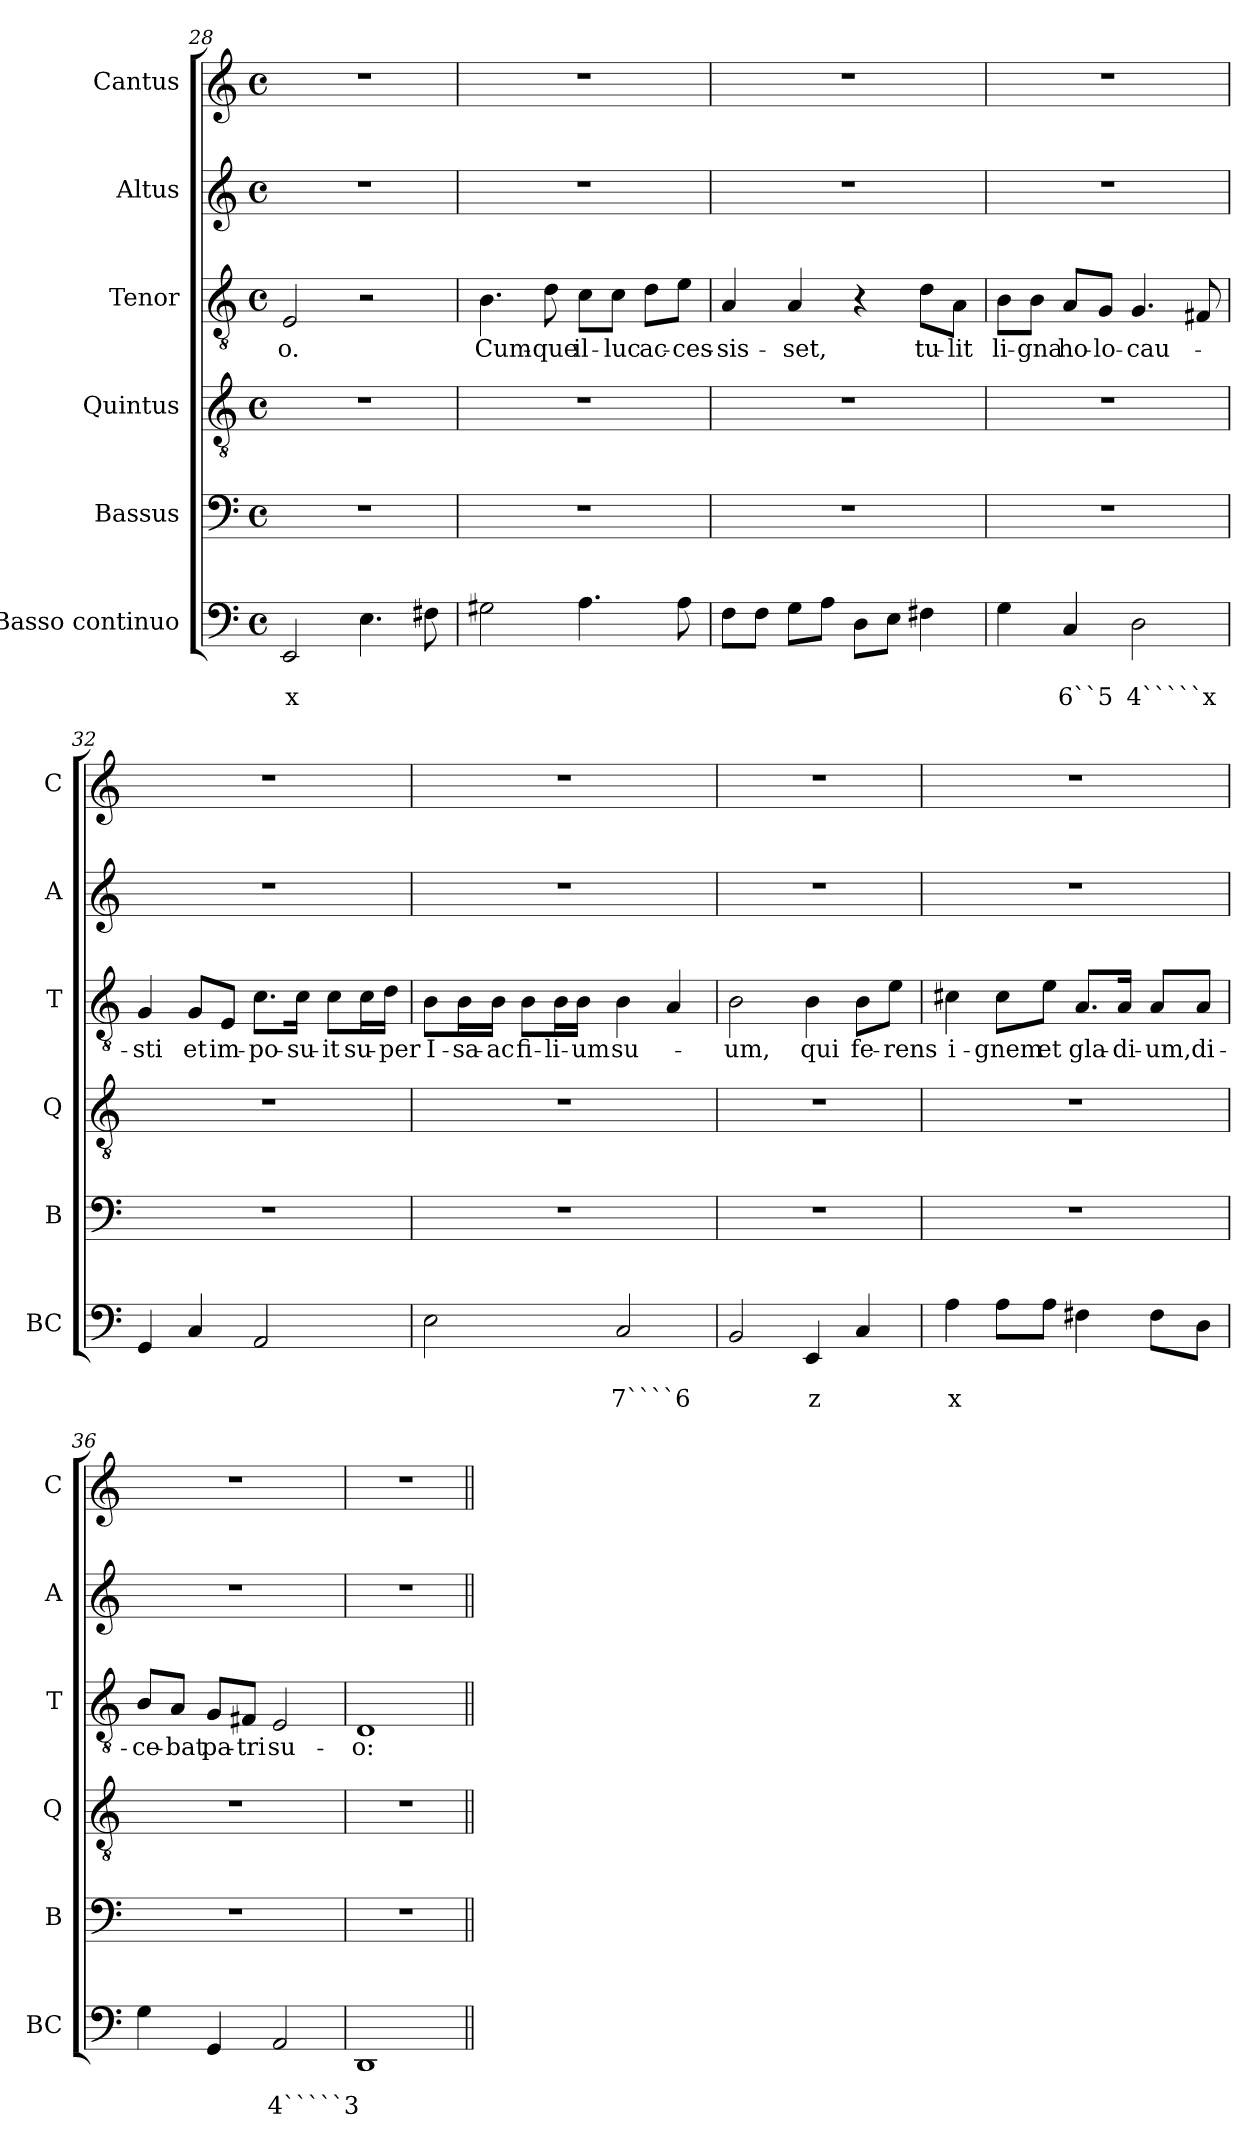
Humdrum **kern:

**kern	**text	**text	**kern	**kern	**kern	**text	**kern	**kern
*part6	*part6	*part6	*part5	*part4	*part3	*part3	*part2	*part1
*staff6	*staff6	*staff6	*staff5	*staff4	*staff3	*staff3	*staff2	*staff1
*I"Basso continuo	*	*	*I"Bassus	*I"Quintus	*I"Tenor	*	*I"Altus	*I"Cantus
*I'BC	*	*	*I'B	*I'Q	*I'T	*	*I'A	*I'C
*clefF4	*	*	*clefF4	*clefGv2	*clefGv2	*	*clefG2	*clefG2
*ITrd7c12	*	*	*	*	*	*	*	*
*k[]	*	*	*k[]	*k[]	*k[]	*	*k[]	*k[]
*C:	*	*	*C:	*C:	*C:	*	*C:	*C:
*M4/4	*	*	*M4/4	*M4/4	*M4/4	*	*M4/4	*M4/4
*met(c)	*	*	*met(c)	*met(c)	*met(c)	*	*met(c)	*met(c)
=28	=28	=28	=28	=28	=28	=28	=28	=28
!	!	!LO:LY:b	!	!	!	!LO:LY:b	!	!
2EEE/	.	x	1r	1r	2E/	-o.	1r	1r
4.EE\	.	.	.	.	2r	.	.	.
8FF#X\	.	.	.	.	.	.	.	.
!!LO:LB:g=z
=29	=29	=29	=29	=29	=29	=29	=29	=29
!	!	!	!	!	!	!LO:LY:b	!	!
2GG#X\	.	.	1r	1r	4.B\	Cum-	1r	1r
!	!	!	!	!	!	!LO:LY:b	!	!
.	.	.	.	.	8d\	-que	.	.
!	!	!	!	!	!	!LO:LY:b	!	!
4.AA\	.	.	.	.	8c\L	il-	.	.
!	!	!	!	!	!	!LO:LY:b	!	!
.	.	.	.	.	8c\J	-luc	.	.
!	!	!	!	!	!	!LO:LY:b	!	!
.	.	.	.	.	8d\L	ac-	.	.
!	!	!	!	!	!	!LO:LY:b	!	!
8AA\	.	.	.	.	8e\J	-ces-	.	.
=30	=30	=30	=30	=30	=30	=30	=30	=30
!	!	!	!	!	!	!LO:LY:b	!	!
8FF\L	.	.	1r	1r	4A/	-sis-	1r	1r
8FF\J	.	.	.	.	.	.	.	.
!	!	!	!	!	!	!LO:LY:b	!	!
8GG\L	.	.	.	.	4A/	-set,	.	.
8AA\J	.	.	.	.	.	.	.	.
8DD\L	.	.	.	.	4r	.	.	.
8EE\J	.	.	.	.	.	.	.	.
!	!	!	!	!	!	!LO:LY:b	!	!
4FF#X\	.	.	.	.	8d\L	tu-	.	.
!	!	!	!	!	!	!LO:LY:b	!	!
.	.	.	.	.	8A\J	-lit	.	.
=31	=31	=31	=31	=31	=31	=31	=31	=31
!	!	!	!	!	!	!LO:LY:b	!	!
4GG\	.	.	1r	1r	8B\L	li-	1r	1r
!	!	!	!	!	!	!LO:LY:b	!	!
.	.	.	.	.	8B\J	-gna	.	.
!	!	!LO:LY:b	!	!	!	!LO:LY:b	!	!
4CC/	.	6``5	.	.	8A/L	ho-	.	.
!	!	!	!	!	!	!LO:LY:b	!	!
.	.	.	.	.	8G/J	-lo-	.	.
!	!	!LO:LY:b	!	!	!	!LO:LY:b	!	!
2DD\	.	4`````x	.	.	4.G/	-cau-	.	.
.	.	.	.	.	8F#X/	.	.	.
=32	=32	=32	=32	=32	=32	=32	=32	=32
!	!	!	!	!	!	!LO:LY:b	!	!
4GGG/	.	.	1r	1r	4G/	-sti	1r	1r
!	!	!	!	!	!	!LO:LY:b	!	!
4CC/	.	.	.	.	8G/L	et	.	.
!	!	!	!	!	!	!LO:LY:b	!	!
.	.	.	.	.	8E/J	im-	.	.
!	!	!	!	!	!	!LO:LY:b	!	!
2AAA/	.	.	.	.	8.c\L	-po-	.	.
!	!	!	!	!	!	!LO:LY:b	!	!
.	.	.	.	.	16c\Jk	-su-	.	.
!	!	!	!	!	!	!LO:LY:b	!	!
.	.	.	.	.	8c\L	-it	.	.
!	!	!	!	!	!	!LO:LY:b	!	!
.	.	.	.	.	16c\L	su-	.	.
!	!	!	!	!	!	!LO:LY:b	!	!
.	.	.	.	.	16d\JJ	-per	.	.
=33	=33	=33	=33	=33	=33	=33	=33	=33
!	!	!	!	!	!	!LO:LY:b	!	!
2EE\	.	.	1r	1r	8B\L	I-	1r	1r
!	!	!	!	!	!	!LO:LY:b	!	!
.	.	.	.	.	16B\L	-sa-	.	.
!	!	!	!	!	!	!LO:LY:b	!	!
.	.	.	.	.	16B\JJ	-ac	.	.
!	!	!	!	!	!	!LO:LY:b	!	!
.	.	.	.	.	8B\L	fi-	.	.
!	!	!	!	!	!	!LO:LY:b	!	!
.	.	.	.	.	16B\L	-li-	.	.
!	!	!	!	!	!	!LO:LY:b	!	!
.	.	.	.	.	16B\JJ	-um	.	.
!	!	!LO:LY:b	!	!	!	!LO:LY:b	!	!
2CC/	.	7````6	.	.	4B\	su-	.	.
.	.	.	.	.	4A/	.	.	.
!!LO:LB:g=z
=34	=34	=34	=34	=34	=34	=34	=34	=34
!	!	!	!	!	!	!LO:LY:b	!	!
2BBB/	.	.	1r	1r	2B\	-um,	1r	1r
!	!	!LO:LY:b	!	!	!	!LO:LY:b	!	!
4EEE/	.	z	.	.	4B\	qui	.	.
!	!	!	!	!	!	!LO:LY:b	!	!
4CC/	.	.	.	.	8B\L	fe-	.	.
!	!	!	!	!	!	!LO:LY:b	!	!
.	.	.	.	.	8e\J	-rens	.	.
=35	=35	=35	=35	=35	=35	=35	=35	=35
!	!	!LO:LY:b	!	!	!	!LO:LY:b	!	!
4AA\	.	x	1r	1r	4c#X\	i-	1r	1r
!	!	!	!	!	!	!LO:LY:b	!	!
8AA\L	.	.	.	.	8c#\L	-gnem	.	.
!	!	!	!	!	!	!LO:LY:b	!	!
8AA\J	.	.	.	.	8e\J	et	.	.
!	!	!	!	!	!	!LO:LY:b	!	!
4FF#X\	.	.	.	.	8.A/L	gla-	.	.
!	!	!	!	!	!	!LO:LY:b	!	!
.	.	.	.	.	16A/Jk	-di-	.	.
!	!	!	!	!	!	!LO:LY:b	!	!
8FF#\L	.	.	.	.	8A/L	-um,	.	.
!	!	!	!	!	!	!LO:LY:b	!	!
8DD\J	.	.	.	.	8A/J	di-	.	.
=36	=36	=36	=36	=36	=36	=36	=36	=36
!	!	!	!	!	!	!LO:LY:b	!	!
4GG\	.	.	1r	1r	8B/L	-ce-	1r	1r
!	!	!	!	!	!	!LO:LY:b	!	!
.	.	.	.	.	8A/J	-bat	.	.
!	!	!	!	!	!	!LO:LY:b	!	!
4GGG/	.	.	.	.	8G/L	pa-	.	.
!	!	!	!	!	!	!LO:LY:b	!	!
.	.	.	.	.	8F#X/J	-tri	.	.
!	!	!LO:LY:b	!	!	!	!LO:LY:b	!	!
2AAA/	.	4`````3	.	.	2E/	su-	.	.
=37	=37	=37	=37	=37	=37	=37	=37	=37
!	!	!	!	!	!	!LO:LY:b	!	!
1DDD	.	.	1r	1r	1D	-o:	1r	1r
=||	=||	=||	=||	=||	=||	=||	=||	=||
*-	*-	*-	*-	*-	*-	*-	*-	*-
